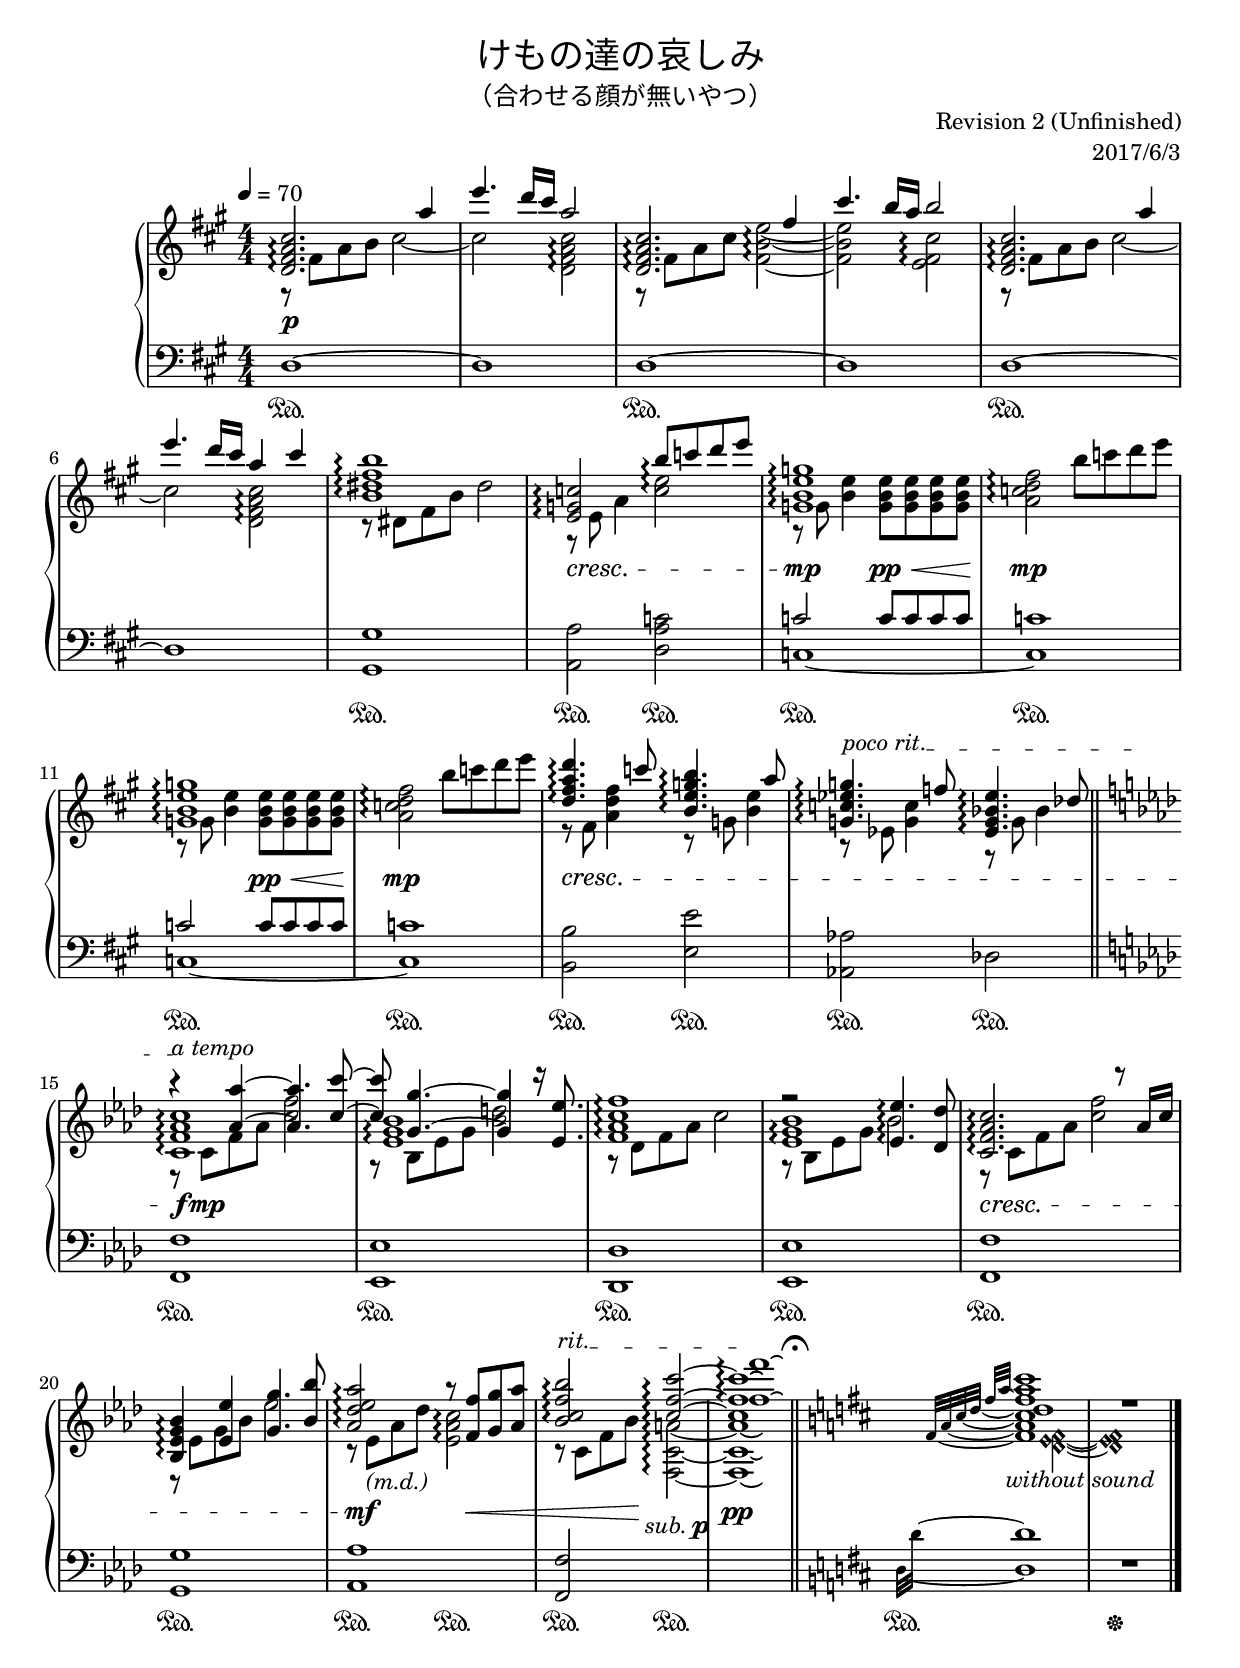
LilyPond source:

\version "2.19.24"

\include "stylesheet.ily"

cleft = \change Staff = "left"
cright = \change Staff = "right"

\header {
  title = "けもの達の哀しみ"
  nickname = "（合わせる顔が無いやつ）"
  revision = "Revision 2 (Unfinished)"
  date = "2017/6/3"
}

\paper {
}

global = {
  \key a \major
  \time 4/4
  \tempo 4 = 70
  s1*14
  \bar "||"
  s1*9
  \bar "||"
  \mark \markup { \fontsize #-2 \musicglyph #"scripts.ufermata" }
  s1*2
  \bar "|."
}

right = << \global \relative c'' {
  \clef treble
  << \relative {
    \voiceOne
    <d' fis a cis>2.\arpeggio a''4 |
    e'4. d16 cis a2 |
    <d,, fis a cis>2.\arpeggio fis'4 |
    cis'4. b16 a b2 |
    <d,, fis a cis>2.\arpeggio a''4 |
    e'4. d16 cis a4 cis |
    <b, dis fis b>1\arpeggio |
    <e, g c>2\arpeggio b''8\arpeggio c d e |
    <g,, b e g>1\arpeggio |
    s2 \oneVoice b'8 c d e | \voiceOne
    <g,, b e g>1\arpeggio |
    s2 \oneVoice b'8 c d e | \voiceOne
    <d, fis a d>4.\arpeggio c'8 <b, e g b>4.\arpeggio a'8 |
    \once \override TextSpanner.bound-details.left.text = "poco rit."
    \once \override TextSpanner.bound-details.right.text = "a tempo"
    \once \override TextSpanner.bound-details.left-broken.text = ##f
    \once \override TextSpanner.bound-details.right-broken.text = ##f
    <g, c ees g>4.\arpeggio\startTextSpan f'8 <ees, g bes ees>4.\arpeggio des'8 |

    \key f \minor
    << { r4\stopTextSpan <aes aes'> ~ q4. <c c'>8 ~ } >>
    <c c'>8 <g g'>4. ~ q4 r16 <ees ees'>8. |
    <f aes c f>1\arpeggio |
    r2 <ees ees'>4.\arpeggio <des des'>8 |
    <c f aes c>2.\arpeggio r8 aes'16 c |
    <bes, ees g bes>4\arpeggio <ees ees'> <g g'>4. <bes bes'>8 |
    <aes des ees aes>2\arpeggio r8 <f f'> <g g'> <aes aes'> |
    \once \override TextSpanner.bound-details.left.text = "rit."
    <bes c f bes>2\arpeggio\startTextSpan <c f c'>\arpeggio ~ |
    \override LaissezVibrerTieColumn.tie-configuration = #`((9 . ,UP) (9 . ,UP) (9 . ,UP))
    q1\stopTextSpan\laissezVibrer |
     } \new Voice \relative {
    \voiceTwo
    r8 fis' a b cis2 ~ |
    cis2 <d, fis a cis>\arpeggio |
    r8 fis a cis <fis, b e>2\arpeggio ~ |
    q2 <e fis cis'>\arpeggio |
    r8 fis a b cis2 ~ |
    cis2 <d, fis a cis>\arpeggio |
    r8 dis fis b dis2 |
    r8 e, a4 <c e>2\arpeggio |
    r8 g <b e>4 <g b e>8 q q q |
    <a c d fis>2\arpeggio s |
    r8 g <b e>4 <g b e>8 q q q |
    <a c d fis>2\arpeggio s |
    r8 fis <a d fis>4 r8 g <b e>4 |
    r8 ees, <g c>4 r8 g bes4 |

    r8 c, f aes <c f>2 |
    r8 bes, ees g <bes d>2 |
    r8 des, f aes c2 |
    r8 bes, ees g bes2
    r8 c, f aes <c f>2 |
    r8 ees, g bes ees2 |
    r8 ees,_\markup \italic "(m.d.)" aes des <ees, aes c>2\arpeggio |
    r8 c f bes <f, c' a'>2\arpeggio ~ |

    q1\laissezVibrer
    \key d \major
    \voiceOne
    \set tieWaitForNote = ##t
    \magnifyMusic 0.75 { s32*2 \stemUp fis'32[ ~ a ~ cis ~ d] ~ fis[ ~ a]  } <fis, a cis d fis a cis>1*3/4
    \set tieWaitForNote = ##f
    R1
  } \new Voice {
    \voiceThree
    s1*14
    <c, f aes c>1\arpeggio | \once \override Arpeggio.padding = 1.2 <ees g bes>\arpeggio | s | <ees g bes>\arpeggio |
    s1*4 |
    \override LaissezVibrerTieColumn.tie-configuration = #`((5 . ,UP) (12 . ,UP))
    \override Arpeggio.X-offset = -1.2
    <f' f'>1\arpeggio\laissezVibrer
    \voiceTwo
    s4 \override NoteHead.style = #'harmonic s2*3/4 \once \override TextScript.X-offset = -4.4
    <d, e fis>2*3/4_\markup \italic { "without sound" } ~ q1 |
  } >>
} >>

left = << \global \relative c {
  \clef bass
  d1 ~ | d |
  d1 ~ | d |
  d1 ~ | d |
  <gis, gis'>1 | <a a'>2 <d a' c> |
  << { c'2 c8 c c c | c1 } \\ { c,1 ~ | c } >>
  << { c'2 c8 c c c | c1 } \\ { c,1 ~ | c } >>
  <b b'>2 <e e'> | <aes, aes'> des |
  \key f \minor
  <f, f'>1 | <ees ees'> | <des des'> | <ees ees'> |
  <f f'> | <g g'> | <aes aes'> | <f f'>2 s2 | s1 |

  \set tieWaitForNote = ##t
  \key d \major
  \magnifyMusic 0.75 { d'32 ~ d' ~ s32*6 } <d, d'>1*3/4
  \set tieWaitForNote = ##f
  R1 |
} >>

dynamics = {
  s1\p s s s s s s s\cresc
  s2\mp s\pp\< s1\mp s2 s\pp\< s1\mp s\cresc s
  s8\f s\mp s2. s1 s s |
  s\cresc s s2\mf s8 s4.\< s4. s8\! s2-\markup { \center-align { \italic "sub." \dynamic "p" } } s1\pp
}

pedal = {
  s1\sustainOn s s\sustainOn s
  s1\sustainOn s s\sustainOn s2\sustainOn s\sustainOn
  s1\sustainOn s\sustainOn s1\sustainOn s\sustainOn s2\sustainOn s\sustainOn s\sustainOn s\sustainOn
  s1\sustainOn s\sustainOn s\sustainOn s\sustainOn
  s\sustainOn s\sustainOn s2\sustainOn s\sustainOn s\sustainOn s\sustainOn s1
  s1\sustainOn s\sustainOff
}

\score {
  <<
    \new PianoStaff \with {
      connectArpeggios = ##t
    } <<
      \new Staff = "right" \right
      \new PianoDynamics = "dynamics" \dynamics
      \new Staff = "left" \left
      \new PianoPedal = "pedal" \pedal
    >>
  >>
  \layout {}
  \midi {}
}